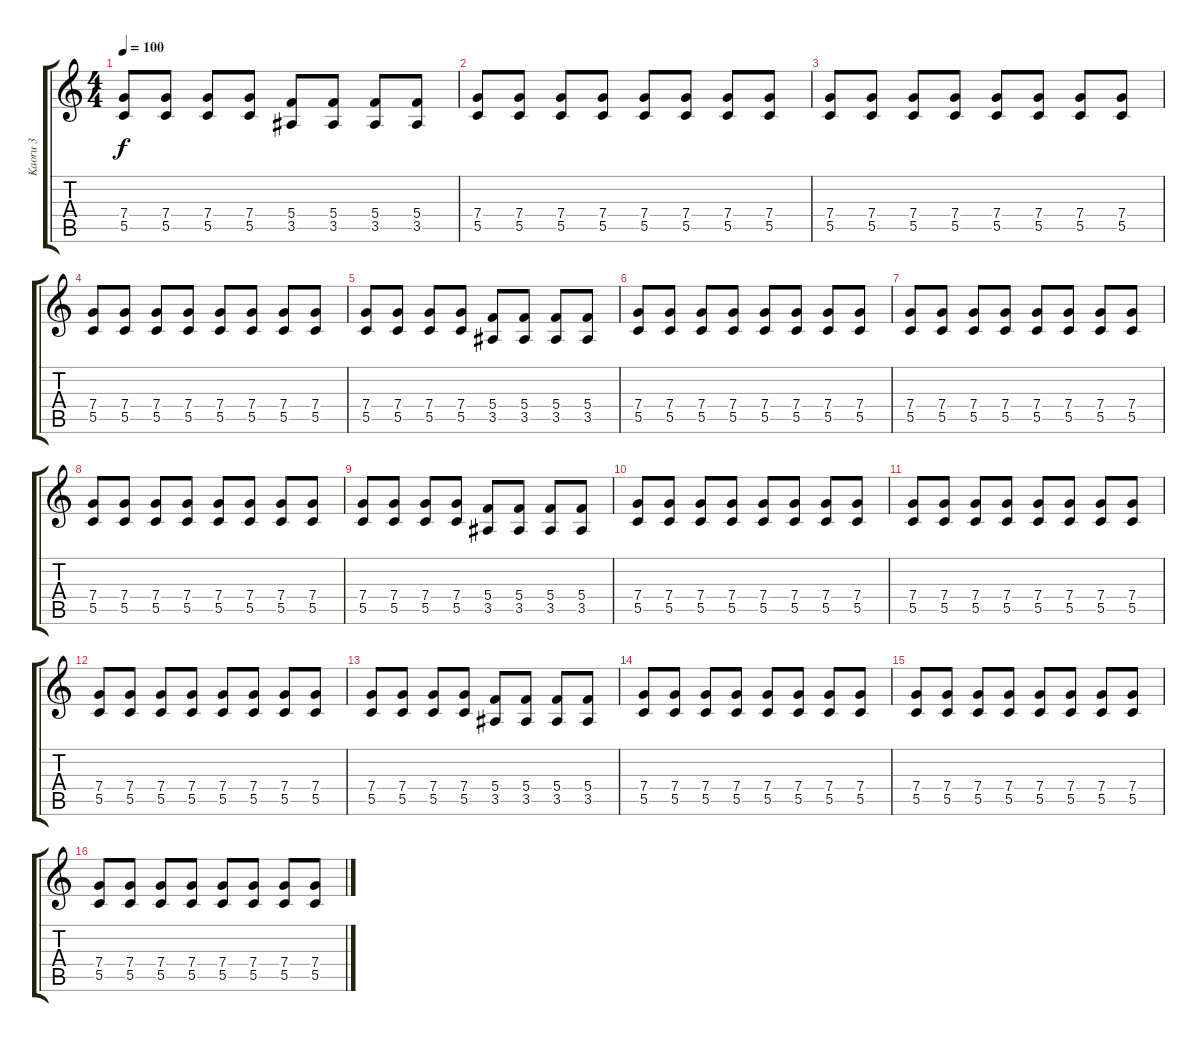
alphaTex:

\track ("Kaoru 3" "Kaoru 3") {instrument overdrivenguitar}
\staff {score tabs}
\tuning (D4 A3 F3 C3 G2 D2) {hide}
\ts (4 4)
\tempo 100
\clef g2
\ks c
(7.4 5.5).8{dy f} (7.4 5.5).8 (7.4 5.5).8 (7.4 5.5).8 (5.4 3.5).8 (5.4 3.5).8 (5.4 3.5).8 (5.4 3.5).8 |
(7.4 5.5).8 (7.4 5.5).8 (7.4 5.5).8 (7.4 5.5).8 (7.4 5.5).8 (7.4 5.5).8 (7.4 5.5).8 (7.4 5.5).8 |
(7.4 5.5).8 (7.4 5.5).8 (7.4 5.5).8 (7.4 5.5).8 (7.4 5.5).8 (7.4 5.5).8 (7.4 5.5).8 (7.4 5.5).8 |
(7.4 5.5).8 (7.4 5.5).8 (7.4 5.5).8 (7.4 5.5).8 (7.4 5.5).8 (7.4 5.5).8 (7.4 5.5).8 (7.4 5.5).8 |
(7.4 5.5).8 (7.4 5.5).8 (7.4 5.5).8 (7.4 5.5).8 (5.4 3.5).8 (5.4 3.5).8 (5.4 3.5).8 (5.4 3.5).8 |
(7.4 5.5).8 (7.4 5.5).8 (7.4 5.5).8 (7.4 5.5).8 (7.4 5.5).8 (7.4 5.5).8 (7.4 5.5).8 (7.4 5.5).8 |
(7.4 5.5).8 (7.4 5.5).8 (7.4 5.5).8 (7.4 5.5).8 (7.4 5.5).8 (7.4 5.5).8 (7.4 5.5).8 (7.4 5.5).8 |
(7.4 5.5).8 (7.4 5.5).8 (7.4 5.5).8 (7.4 5.5).8 (7.4 5.5).8 (7.4 5.5).8 (7.4 5.5).8 (7.4 5.5).8 |
(7.4 5.5).8 (7.4 5.5).8 (7.4 5.5).8 (7.4 5.5).8 (5.4 3.5).8 (5.4 3.5).8 (5.4 3.5).8 (5.4 3.5).8 |
(7.4 5.5).8 (7.4 5.5).8 (7.4 5.5).8 (7.4 5.5).8 (7.4 5.5).8 (7.4 5.5).8 (7.4 5.5).8 (7.4 5.5).8 |
(7.4 5.5).8 (7.4 5.5).8 (7.4 5.5).8 (7.4 5.5).8 (7.4 5.5).8 (7.4 5.5).8 (7.4 5.5).8 (7.4 5.5).8 |
(7.4 5.5).8 (7.4 5.5).8 (7.4 5.5).8 (7.4 5.5).8 (7.4 5.5).8 (7.4 5.5).8 (7.4 5.5).8 (7.4 5.5).8 |
(7.4 5.5).8 (7.4 5.5).8 (7.4 5.5).8 (7.4 5.5).8 (5.4 3.5).8 (5.4 3.5).8 (5.4 3.5).8 (5.4 3.5).8 |
(7.4 5.5).8 (7.4 5.5).8 (7.4 5.5).8 (7.4 5.5).8 (7.4 5.5).8 (7.4 5.5).8 (7.4 5.5).8 (7.4 5.5).8 |
(7.4 5.5).8 (7.4 5.5).8 (7.4 5.5).8 (7.4 5.5).8 (7.4 5.5).8 (7.4 5.5).8 (7.4 5.5).8 (7.4 5.5).8 |
(7.4 5.5).8 (7.4 5.5).8 (7.4 5.5).8 (7.4 5.5).8 (7.4 5.5).8 (7.4 5.5).8 (7.4 5.5).8 (7.4 5.5).8
